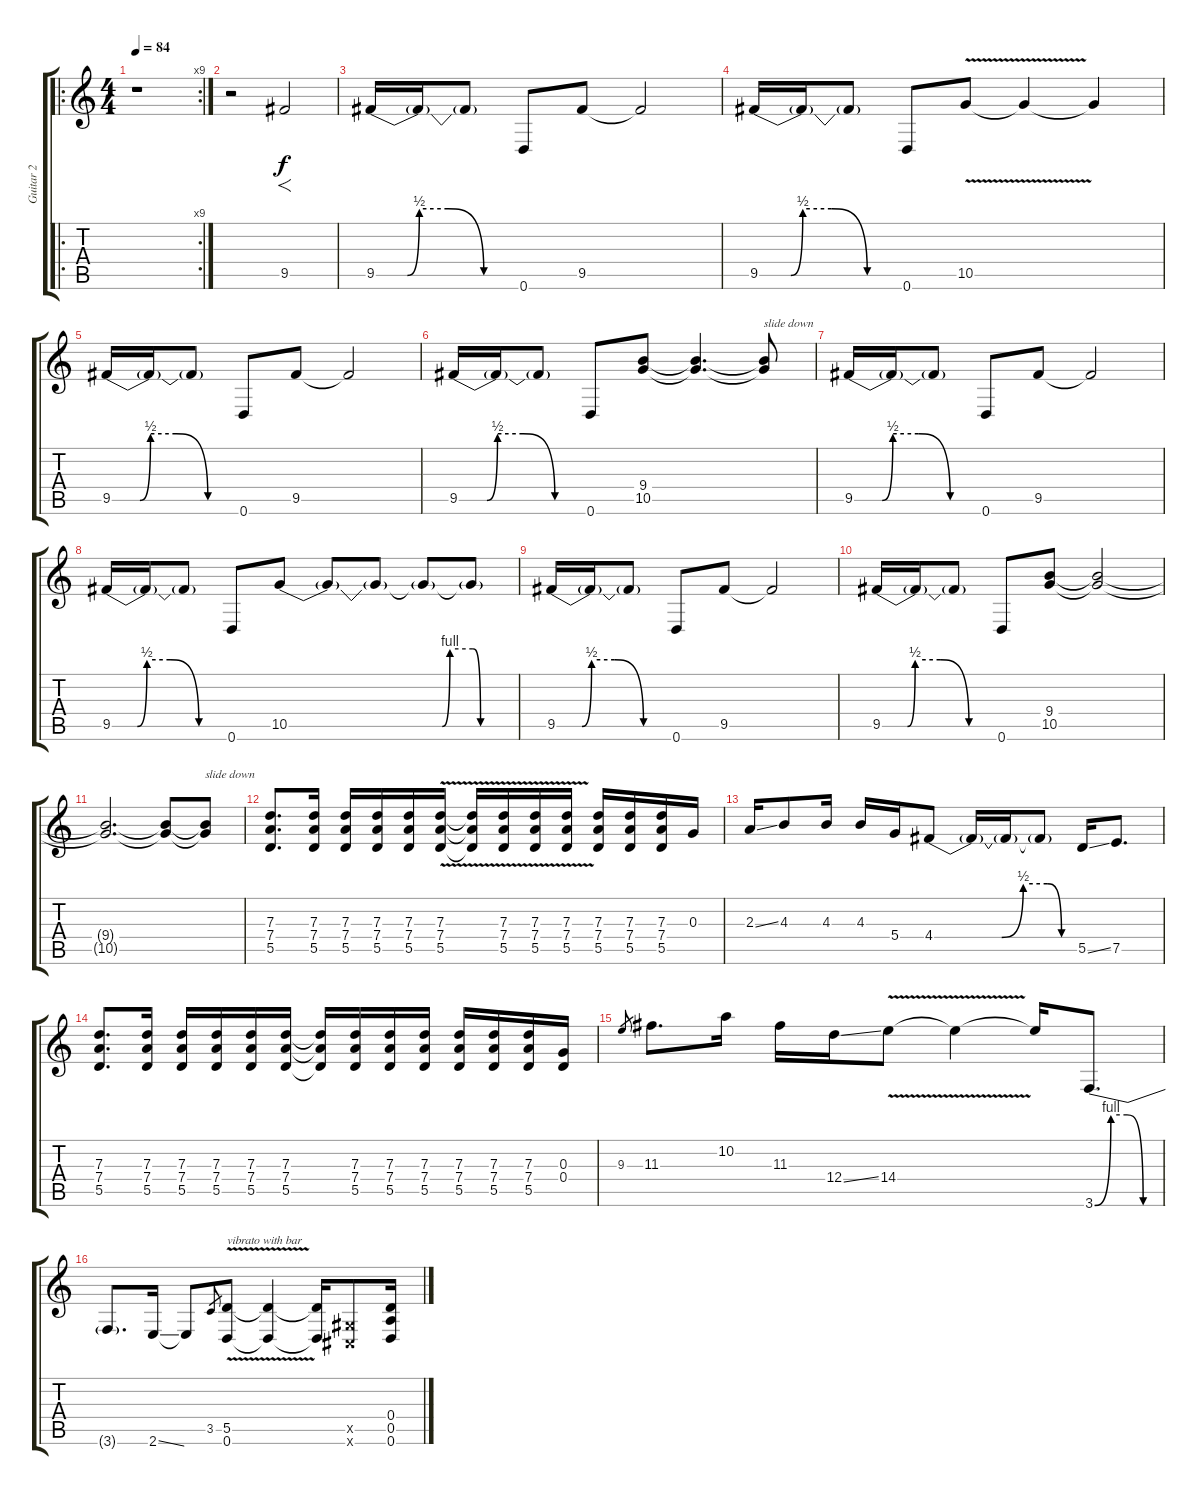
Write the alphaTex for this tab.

\track ("Guitar 2" "Guitar 2") {instrument overdrivenguitar}
\staff {score tabs}
\tuning (E4 B3 G3 D3 A2 D2) {hide}
\ro
\rc 9
\ts (4 4)
\tempo 84
\clef g2
\ks c
r.1{dy f instrument overdrivenguitar} |
r.2 9.5.2{f} |
9.5{be (custom 0 0 13 0 18 2 30 2 45 0 60 0)}.16 9.5{t}.16 9.5{t}.8 0.6.8 9.5.8 9.5{t}.2 |
9.5{be (custom 0 0 13 0 18 2 30 2 45 0 60 0)}.16 9.5{t}.16 9.5{t}.8 0.6.8 10.5{v}.8 10.5{t}.4 10.5{t}.4 |
9.5{be (custom 0 0 13 0 18 2 30 2 45 0 60 0)}.16 9.5{t}.16 9.5{t}.8 0.6.8 9.5.8 9.5{t}.2 |
9.5{be (custom 0 0 13 0 18 2 30 2 45 0 60 0)}.16 9.5{t}.16 9.5{t}.8 0.6.8 (9.4 10.5).8 (9.4{t} 10.5{t}).4{d} (9.4{t} 10.5{t}).8{txt "slide down"} |
9.5{be (custom 0 0 13 0 18 2 30 2 45 0 60 0)}.16 9.5{t}.16 9.5{t}.8 0.6.8 9.5.8 9.5{t}.2 |
9.5{be (custom 0 0 13 0 18 2 30 2 45 0 60 0)}.16 9.5{t}.16 9.5{t}.8 0.6.8 10.5{be (custom 0 0 19 0 40 0 42 4 48 4 50 0 60 0)}.8 10.5{t}.8 10.5{t}.8 10.5{t}.8 10.5{t}.8 |
9.5{be (custom 0 0 13 0 18 2 30 2 45 0 60 0)}.16 9.5{t}.16 9.5{t}.8 0.6.8 9.5.8 9.5{t}.2 |
9.5{be (custom 0 0 13 0 17 2 30 2 45 0 60 0)}.16 9.5{t}.16 9.5{t}.8 0.6.8 (9.4 10.5).8 (9.4{t} 10.5{t}).2 |
(9.4{t} 10.5{t}).2{d} (9.4{t} 10.5{t}).8 (9.4{t} 10.5{t}).8{txt "slide down"} |
(7.3 7.4 5.5).8{d} (7.3 7.4 5.5).16 (7.3 7.4 5.5).16 (7.3 7.4 5.5).16 (7.3 7.4 5.5).16 (7.3{v} 7.4{v} 5.5{v}).16 (7.3{t} 7.4{t} 5.5{t}).16 (7.3{v} 7.4{v} 5.5{v}).16 (7.3{v} 7.4{v} 5.5{v}).16 (7.3{v} 7.4{v} 5.5{v}).16 (7.3 7.4 5.5).16 (7.3 7.4 5.5).16 (7.3 7.4 5.5).16 0.3.16 |
2.3{ss}.16 4.3.8 4.3.16 4.3.16 5.4.16 4.4{be (custom 0 0 20 0 28 0 37 2 47 2 53 0 60 0)}.8 4.4{t}.16 4.4{t}.16 4.4{t}.8 5.5{ss}.16 7.5.8{d} |
(7.3 7.4 5.5).8{d} (7.3 7.4 5.5).16 (7.3 7.4 5.5).16 (7.3 7.4 5.5).16 (7.3 7.4 5.5).16 (7.3 7.4 5.5).16 (7.3{t} 7.4{t} 5.5{t}).16 (7.3 7.4 5.5).16 (7.3 7.4 5.5).16 (7.3 7.4 5.5).16 (7.3 7.4 5.5).16 (7.3 7.4 5.5).16 (7.3 7.4 5.5).16 (0.3 0.4).16 |
9.3.8{gr} 11.3.8{d} 10.2.16 11.3.16 12.4{ss}.16 14.4{v}.8 14.4{t}.4 14.4{t}.16 3.6{be (custom 0 0 15 4 30 4 45 0 60 0)}.8{d} |
3.6{t}.8{d} 2.6{ss}.16 2.6{t}.8 3.5.8{gr} (5.5{v} 0.6{v}).8{txt "vibrato with bar"} (5.5{t} 0.6{t}).4 (5.5{t} 0.6{t}).16 (-1.5{x} -1.6{x}).8 (0.4 0.5 0.6).16
